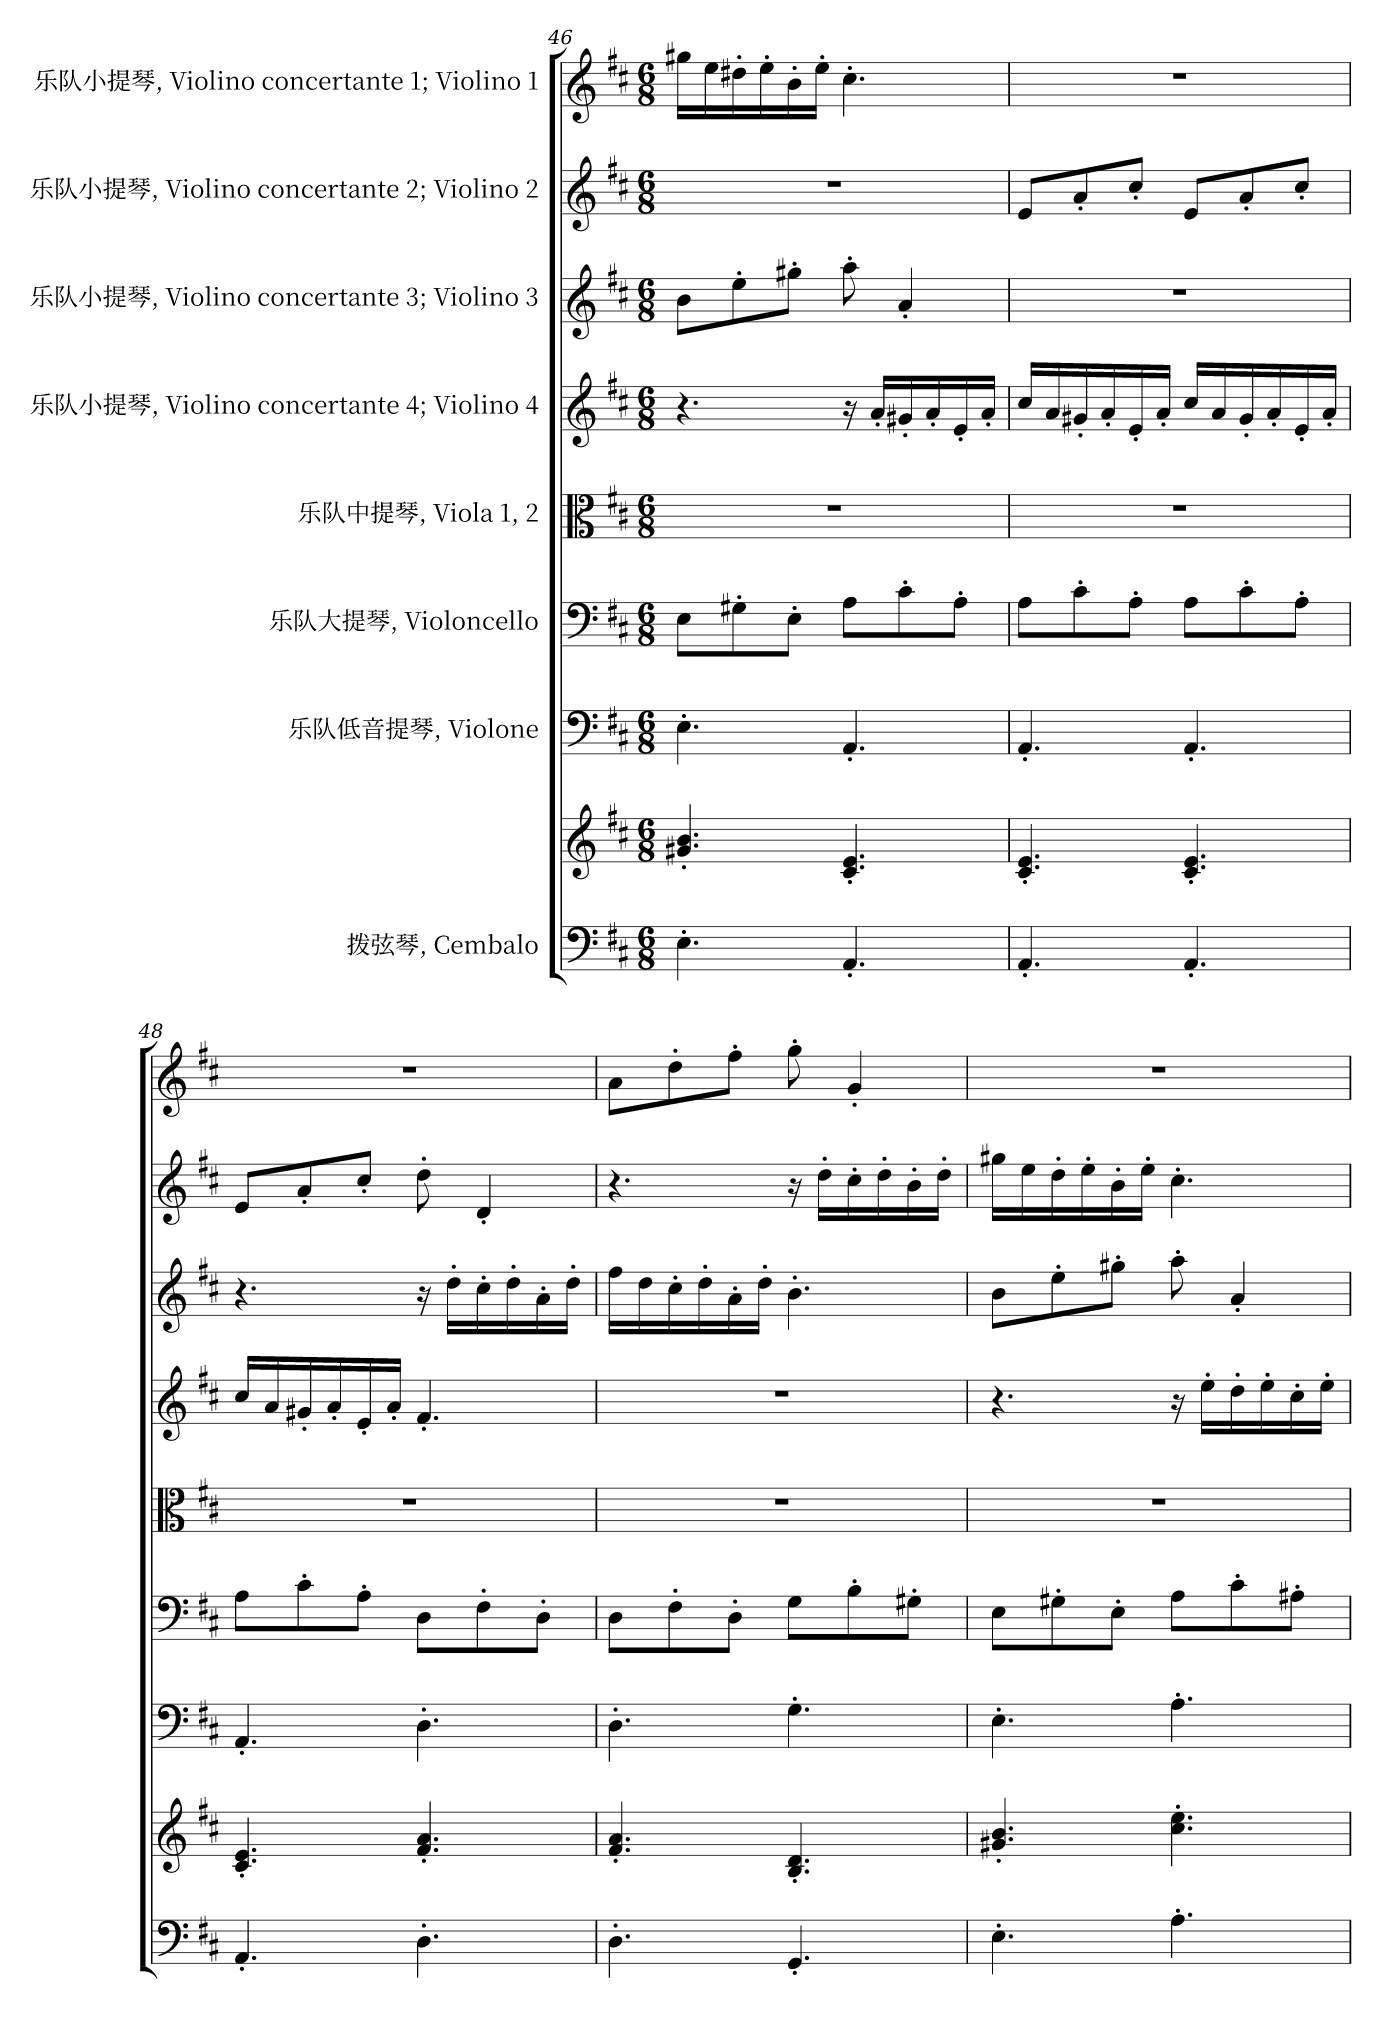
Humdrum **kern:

**kern	**kern	**kern	**kern	**kern	**kern	**kern	**kern	**kern
*part8	*part8	*part7	*part6	*part5	*part4	*part3	*part2	*part1
*staff9	*staff8	*staff7	*staff6	*staff5	*staff4	*staff3	*staff2	*staff1
*I"拨弦琴, Cembalo	*	*I"乐队低音提琴, Violone	*I"乐队大提琴, Violoncello	*I"乐队中提琴, Viola 1, 2	*I"乐队小提琴, Violino concertante 4; Violino 4	*I"乐队小提琴, Violino concertante 3; Violino 3	*I"乐队小提琴, Violino concertante 2; Violino 2	*I"乐队小提琴, Violino concertante 1; Violino 1
!!LO:PB:g=z
*clefF4	*clefG2	*clefF4	*clefF4	*clefC3	*clefG2	*clefG2	*clefG2	*clefG2
*	*	*ITrd7c12	*	*	*	*	*	*
*k[f#c#]	*k[f#c#]	*k[f#c#]	*k[f#c#]	*k[f#c#]	*k[f#c#]	*k[f#c#]	*k[f#c#]	*k[f#c#]
*M6/8	*M6/8	*M6/8	*M6/8	*M6/8	*M6/8	*M6/8	*M6/8	*M6/8
=46	=46	=46	=46	=46	=46	=46	=46	=46
4.E'\	4.g#X/' 4.b/'	4.EE'\	8E\L	2.r	4.r	8b\L	2.r	16gg#X\LL
.	.	.	.	.	.	.	.	16ee\
.	.	.	8G#X'\	.	.	8ee'\	.	16dd#X'\
.	.	.	.	.	.	.	.	16ee'\
.	.	.	8E'\J	.	.	8gg#X'\J	.	16b'\
.	.	.	.	.	.	.	.	16ee'\JJ
4.AA'/	4.c#/' 4.e/'	4.AAA'/	8A\L	.	16r	8aa'\	.	4.cc#'\
.	.	.	.	.	16a'/LL	.	.	.
.	.	.	8c#'\	.	16g#X'/	4a'/	.	.
.	.	.	.	.	16a'/	.	.	.
.	.	.	8A'\J	.	16e'/	.	.	.
.	.	.	.	.	16a'/JJ	.	.	.
=47	=47	=47	=47	=47	=47	=47	=47	=47
4.AA'/	4.c#/' 4.e/'	4.AAA'/	8A\L	2.r	16cc#/LL	2.r	8e/L	2.r
.	.	.	.	.	16a/	.	.	.
.	.	.	8c#'\	.	16g#X'/	.	8a'/	.
.	.	.	.	.	16a'/	.	.	.
.	.	.	8A'\J	.	16e'/	.	8cc#'/J	.
.	.	.	.	.	16a'/JJ	.	.	.
4.AA'/	4.c#/' 4.e/'	4.AAA'/	8A\L	.	16cc#/LL	.	8e/L	.
.	.	.	.	.	16a/	.	.	.
.	.	.	8c#'\	.	16g#'/	.	8a'/	.
.	.	.	.	.	16a'/	.	.	.
.	.	.	8A'\J	.	16e'/	.	8cc#'/J	.
.	.	.	.	.	16a'/JJ	.	.	.
=48	=48	=48	=48	=48	=48	=48	=48	=48
4.AA'/	4.c#/' 4.e/'	4.AAA'/	8A\L	2.r	16cc#/LL	4.r	8e/L	2.r
.	.	.	.	.	16a/	.	.	.
.	.	.	8c#'\	.	16g#X'/	.	8a'/	.
.	.	.	.	.	16a'/	.	.	.
.	.	.	8A'\J	.	16e'/	.	8cc#'/J	.
.	.	.	.	.	16a'/JJ	.	.	.
4.D'\	4.f#/' 4.a/'	4.DD'\	8D\L	.	4.f#'/	16r	8dd'\	.
.	.	.	.	.	.	16dd'\LL	.	.
.	.	.	8F#'\	.	.	16cc#'\	4d'/	.
.	.	.	.	.	.	16dd'\	.	.
.	.	.	8D'\J	.	.	16a'\	.	.
.	.	.	.	.	.	16dd'\JJ	.	.
!!LO:PB:g=z
=49	=49	=49	=49	=49	=49	=49	=49	=49
4.D'\	4.f#/' 4.a/'	4.DD'\	8D\L	2.r	2.r	16ff#\LL	4.r	8a\L
.	.	.	.	.	.	16dd\	.	.
.	.	.	8F#'\	.	.	16cc#'\	.	8dd'\
.	.	.	.	.	.	16dd'\	.	.
.	.	.	8D'\J	.	.	16a'\	.	8ff#'\J
.	.	.	.	.	.	16dd'\JJ	.	.
4.GG'/	4.B/' 4.d/'	4.GG'\	8G\L	.	.	4.b'\	16r	8gg'\
.	.	.	.	.	.	.	16dd'\LL	.
.	.	.	8B'\	.	.	.	16cc#'\	4g'/
.	.	.	.	.	.	.	16dd'\	.
.	.	.	8G#X'\J	.	.	.	16b'\	.
.	.	.	.	.	.	.	16dd'\JJ	.
=50	=50	=50	=50	=50	=50	=50	=50	=50
4.E'\	4.g#X/' 4.b/'	4.EE'\	8E\L	2.r	4.r	8b\L	16gg#X\LL	2.r
.	.	.	.	.	.	.	16ee\	.
.	.	.	8G#X'\	.	.	8ee'\	16dd'\	.
.	.	.	.	.	.	.	16ee'\	.
.	.	.	8E'\J	.	.	8gg#X'\J	16b'\	.
.	.	.	.	.	.	.	16ee'\JJ	.
4.A'\	4.cc#\' 4.ee\'	4.AA'\	8A\L	.	16r	8aa'\	4.cc#'\	.
.	.	.	.	.	16ee'\LL	.	.	.
.	.	.	8c#'\	.	16dd'\	4a'/	.	.
.	.	.	.	.	16ee'\	.	.	.
.	.	.	8A#X'\J	.	16cc#'\	.	.	.
.	.	.	.	.	16ee'\JJ	.	.	.
=	=	=	=	=	=	=	=	=
*-	*-	*-	*-	*-	*-	*-	*-	*-
